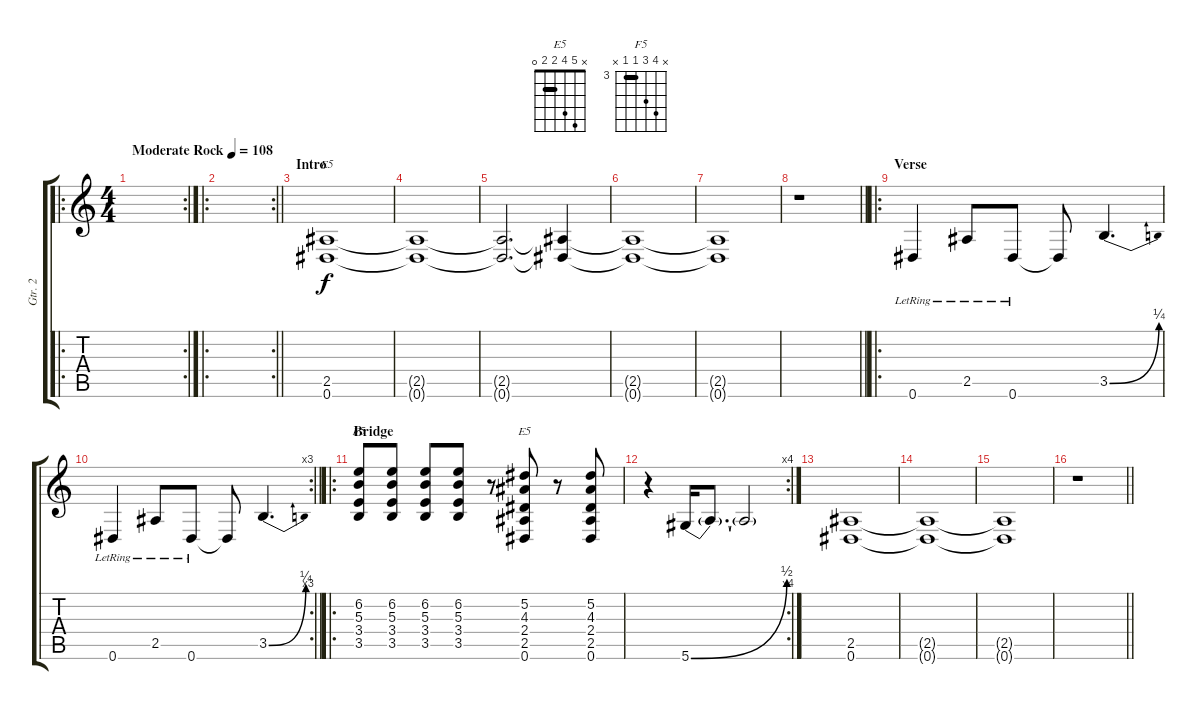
\track ("Gtr. 2" "Gtr. 2") {instrument distortionguitar}
\staff {score tabs}
\tuning (Eb4 Bb3 Gb3 Db3 Ab2 Eb2) {hide}
\chord ("E5" x x x x 2 0)
\chord ("F5" x 6 5 3 3 x) {firstfret 3 barre 3}
\chord ("E5" x 5 4 2 2 0) {barre 2}
\ro
\rc 2
\ts (4 4)
\tempo (108 "Moderate Rock")
\clef g2
\ks c
|
\ro
\rc 2
\barLineRight lightlight
|
\section ("" "Intro")
(2.5 0.6).1{ch "E5"} |
(2.5{t} 0.6{t}).1 |
(2.5{t} 0.6{t}).2{d} (2.5{t} 0.6{t}).4 |
(2.5{t} 0.6{t}).1 |
(2.5{t} 0.6{t}).1 |
\barLineRight lightlight
r.1 |
\ro
\section ("" "Verse")
0.6{lr}.4 2.5{lr}.8 0.6{lr}.8 0.6{t}.8 3.5{be (bend 0 0 60 1)}.4{d} |
\rc 3
\barLineRight lightlight
0.6{lr}.4 2.5{lr}.8 0.6{lr}.8 0.6{t}.8 3.5{be (bend 0 0 60 1)}.4{d} |
\ro
\section ("" "Bridge")
(6.2 5.3 3.4 3.5).8{ch "F5"} (6.2 5.3 3.4 3.5).8 (6.2 5.3 3.4 3.5).8 (6.2 5.3 3.4 3.5).8 r.8 (5.2 4.3 2.4 2.5 0.6).8{ch "E5"} r.8 (5.2 4.3 2.4 2.5 0.6).8 |
\rc 4
r.4 5.6{be (bend 0 0 60 2)}.16 5.6{t}.8{d} 5.6{t}.2 |
(2.5 0.6).1 |
(2.5{t} 0.6{t}).1 |
(2.5{t} 0.6{t}).1 |
\barLineRight lightlight
r.1
